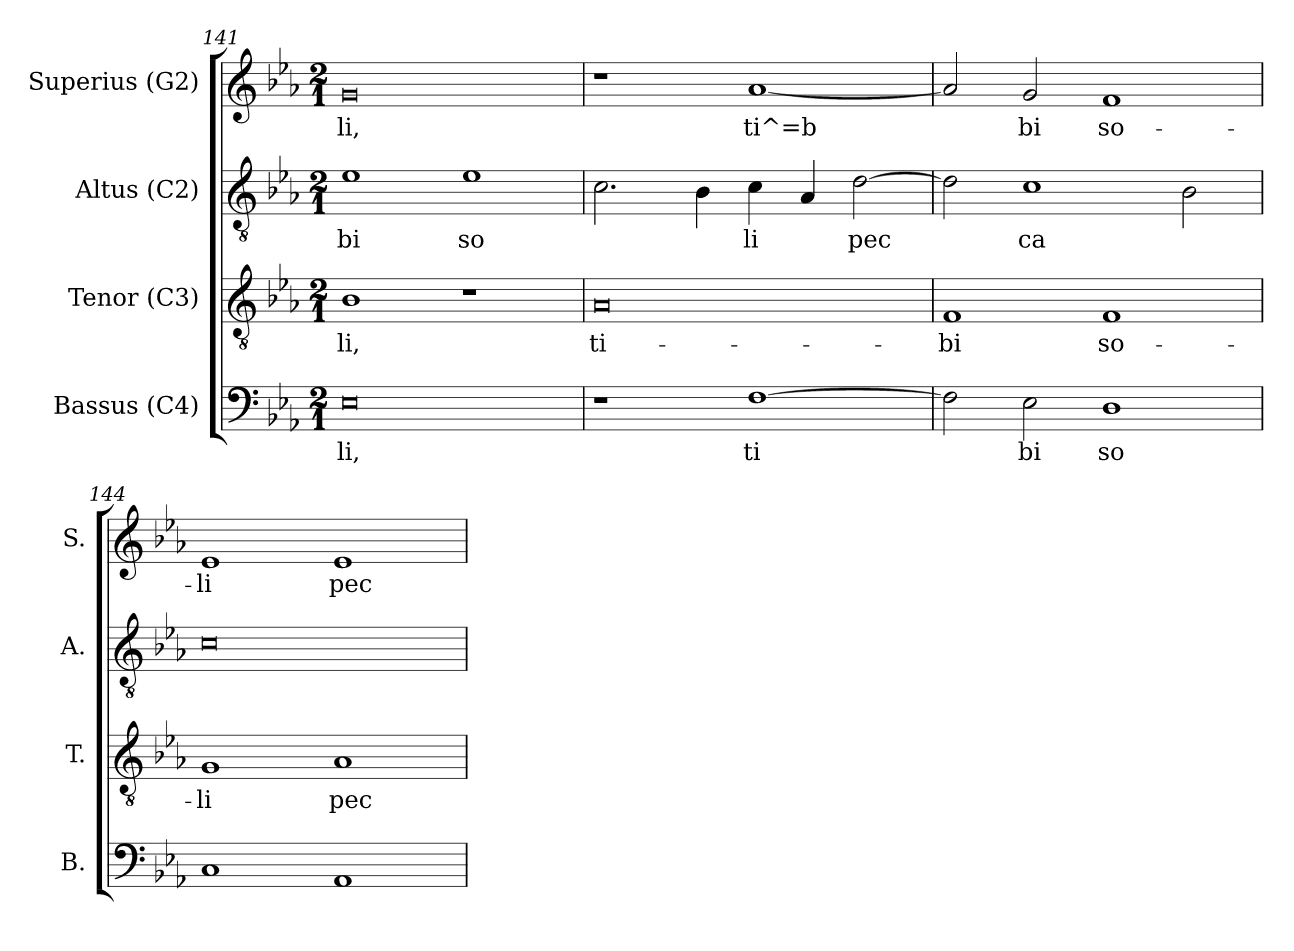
**kern	**text	**kern	**text	**kern	**text	**kern	**text
*part4	*part4	*part3	*part3	*part2	*part2	*part1	*part1
*staff4	*staff4	*staff3	*staff3	*staff2	*staff2	*staff1	*staff1
*I"Bassus (C4)	*	*I"Tenor (C3)	*	*I"Altus (C2)	*	*I"Superius (G2)	*
*I'B.	*	*I'T.	*	*I'A.	*	*I'S.	*
*clefF4	*	*clefGv2	*	*clefGv2	*	*clefG2	*
*k[b-e-a-]	*	*k[b-e-a-]	*	*k[b-e-a-]	*	*k[b-e-a-]	*
*E-:	*	*E-:	*	*E-:	*	*E-:	*
*M2/1	*	*M2/1	*	*M2/1	*	*M2/1	*
=141	=141	=141	=141	=141	=141	=141	=141
!	!LO:LY:b:cj	!	!LO:LY:b:cj	!	!LO:LY:b:cj	!	!LO:LY:b:cj
0E-	-li,	1B-	-li,	1e-	-bi	0g	-li,
!	!	!	!	!	!LO:LY:b:cj	!	!
.	.	1r	.	1e-	so-	.	.
=142	=142	=142	=142	=142	=142	=142	=142
!	!	!	!LO:LY:b:cj	!	!LO:LY:b:cj	!	!
1r	.	0A-	ti-	2.c\	--	1r	.
!	!	!	!	!	!LO:LY:b:cj	!	!
.	.	.	.	4B-\	--	.	.
!	!LO:LY:b:cj	!	!	!	!LO:LY:b:cj	!	!LO:LY:b:cj
[>1F	ti-	.	.	4c\	-li	[<1a-	ti^=b-
!	!	!	!	!	!LO:LY:b:cj	!	!
.	.	.	.	4A-/	.	.	.
!	!	!	!	!	!LO:LY:b:cj	!	!
.	.	.	.	[>2d\	pec-	.	.
=143	=143	=143	=143	=143	=143	=143	=143
!	!LO:LY:b:cj	!	!LO:LY:b:cj	!	!LO:LY:b:cj	!	!LO:LY:b:cj
2F\]	--	1F	-bi	2d\]	--	2a-/]	--
!	!LO:LY:b:cj	!	!	!	!LO:LY:b:cj	!	!LO:LY:b:cj
2E-\	-bi	.	.	1c	-ca-	2g/	-bi
!	!LO:LY:b:cj	!	!LO:LY:b:cj	!	!	!	!LO:LY:b:cj
1D	so-	1F	so-	.	.	1f	so-
!	!	!	!	!	!LO:LY:b:cj	!	!
.	.	.	.	2B-\	--	.	.
!!LO:PB:g=z
=144	=144	=144	=144	=144	=144	=144	=144
!	!LO:LY:b:cj	!	!LO:LY:b:cj	!	!LO:LY:b:cj	!	!LO:LY:b:cj
1C	--	1G	-li	0c	--	1e-	-li
!	!LO:LY:b:cj	!	!LO:LY:b:cj	!	!	!	!LO:LY:b:cj
1AA-	--	1A-	pec-	.	.	1e-	pec-
=	=	=	=	=	=	=	=
*-	*-	*-	*-	*-	*-	*-	*-
